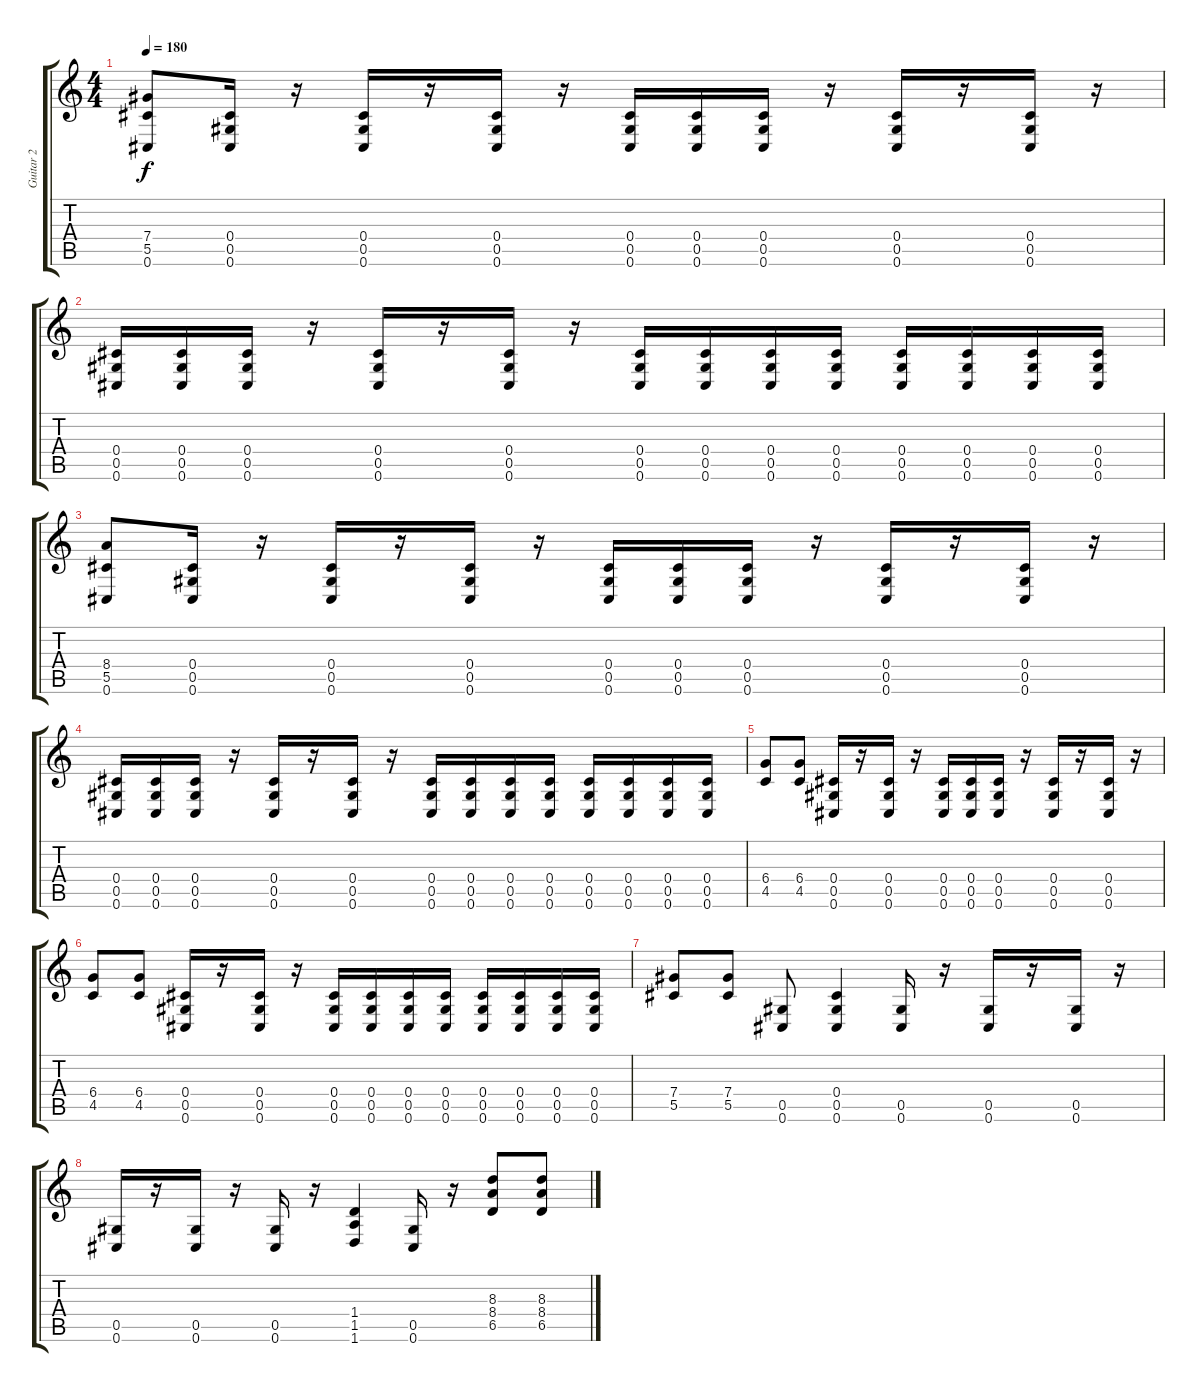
\track ("Guitar 2" "Guitar 2") {instrument overdrivenguitar}
\staff {score tabs}
\tuning (E4 Bb3 Gb3 Db3 Ab2 Db2) {hide}
\ts (4 4)
\tempo 180
\clef g2
\ks c
(7.4 5.5 0.6).8{dy f} (0.4 0.5 0.6).16 r.16 (0.4 0.5 0.6).16 r.16 (0.4 0.5 0.6).16 r.16 (0.4 0.5 0.6).16 (0.4 0.5 0.6).16 (0.4 0.5 0.6).16 r.16 (0.4 0.5 0.6).16 r.16 (0.4 0.5 0.6).16 r.16 |
(0.4 0.5 0.6).16 (0.4 0.5 0.6).16 (0.4 0.5 0.6).16 r.16 (0.4 0.5 0.6).16 r.16 (0.4 0.5 0.6).16 r.16 (0.4 0.5 0.6).16 (0.4 0.5 0.6).16 (0.4 0.5 0.6).16 (0.4 0.5 0.6).16 (0.4 0.5 0.6).16 (0.4 0.5 0.6).16 (0.4 0.5 0.6).16 (0.4 0.5 0.6).16 |
(8.4 5.5 0.6).8 (0.4 0.5 0.6).16 r.16 (0.4 0.5 0.6).16 r.16 (0.4 0.5 0.6).16 r.16 (0.4 0.5 0.6).16 (0.4 0.5 0.6).16 (0.4 0.5 0.6).16 r.16 (0.4 0.5 0.6).16 r.16 (0.4 0.5 0.6).16 r.16 |
(0.4 0.5 0.6).16 (0.4 0.5 0.6).16 (0.4 0.5 0.6).16 r.16 (0.4 0.5 0.6).16 r.16 (0.4 0.5 0.6).16 r.16 (0.4 0.5 0.6).16 (0.4 0.5 0.6).16 (0.4 0.5 0.6).16 (0.4 0.5 0.6).16 (0.4 0.5 0.6).16 (0.4 0.5 0.6).16 (0.4 0.5 0.6).16 (0.4 0.5 0.6).16 |
(6.4 4.5).8 (6.4 4.5).8 (0.4 0.5 0.6).16 r.16 (0.4 0.5 0.6).16 r.16 (0.4 0.5 0.6).16 (0.4 0.5 0.6).16 (0.4 0.5 0.6).16 r.16 (0.4 0.5 0.6).16 r.16 (0.4 0.5 0.6).16 r.16 |
(6.4 4.5).8 (6.4 4.5).8 (0.4 0.5 0.6).16 r.16 (0.4 0.5 0.6).16 r.16 (0.4 0.5 0.6).16 (0.4 0.5 0.6).16 (0.4 0.5 0.6).16 (0.4 0.5 0.6).16 (0.4 0.5 0.6).16 (0.4 0.5 0.6).16 (0.4 0.5 0.6).16 (0.4 0.5 0.6).16 |
(7.4 5.5).8 (7.4 5.5).8 (0.5 0.6).8 (0.4 0.5 0.6).4 (0.5 0.6).16 r.16 (0.5 0.6).16 r.16 (0.5 0.6).16 r.16 |
(0.5 0.6).16 r.16 (0.5 0.6).16 r.16 (0.5 0.6).16 r.16 (1.4 1.5 1.6).4 (0.5 0.6).16 r.16 (8.3 8.4 6.5).8 (8.3 8.4 6.5).8
